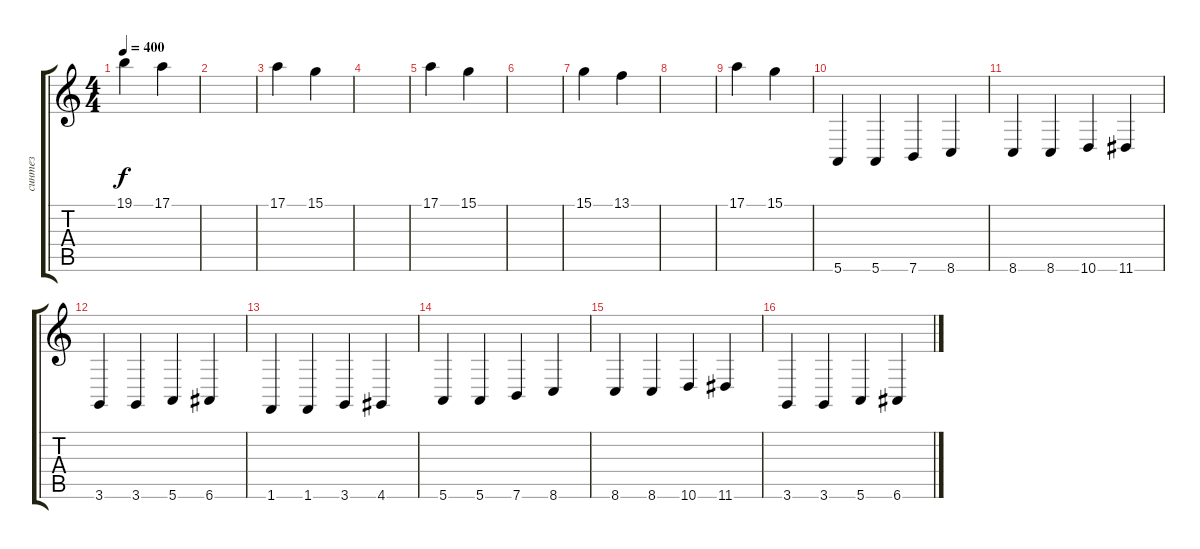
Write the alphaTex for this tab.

\track ("синтез" "синтез") {instrument lead5charang}
\staff {score tabs}
\tuning (E4 B3 G3 D3 A2 E2) {hide}
\ts (4 4)
\tempo 400
\clef g2
\ks c
19.1.4{dy f} 17.1.4 |
|
17.1.4 15.1.4 |
|
17.1.4 15.1.4 |
|
15.1.4 13.1.4 |
|
17.1.4 15.1.4 |
5.6.4 5.6.4 7.6.4 8.6.4 |
8.6.4 8.6.4 10.6.4 11.6.4 |
3.6.4 3.6.4 5.6.4 6.6.4 |
1.6.4 1.6.4 3.6.4 4.6.4 |
5.6.4 5.6.4 7.6.4 8.6.4 |
8.6.4 8.6.4 10.6.4 11.6.4 |
3.6.4 3.6.4 5.6.4 6.6.4
